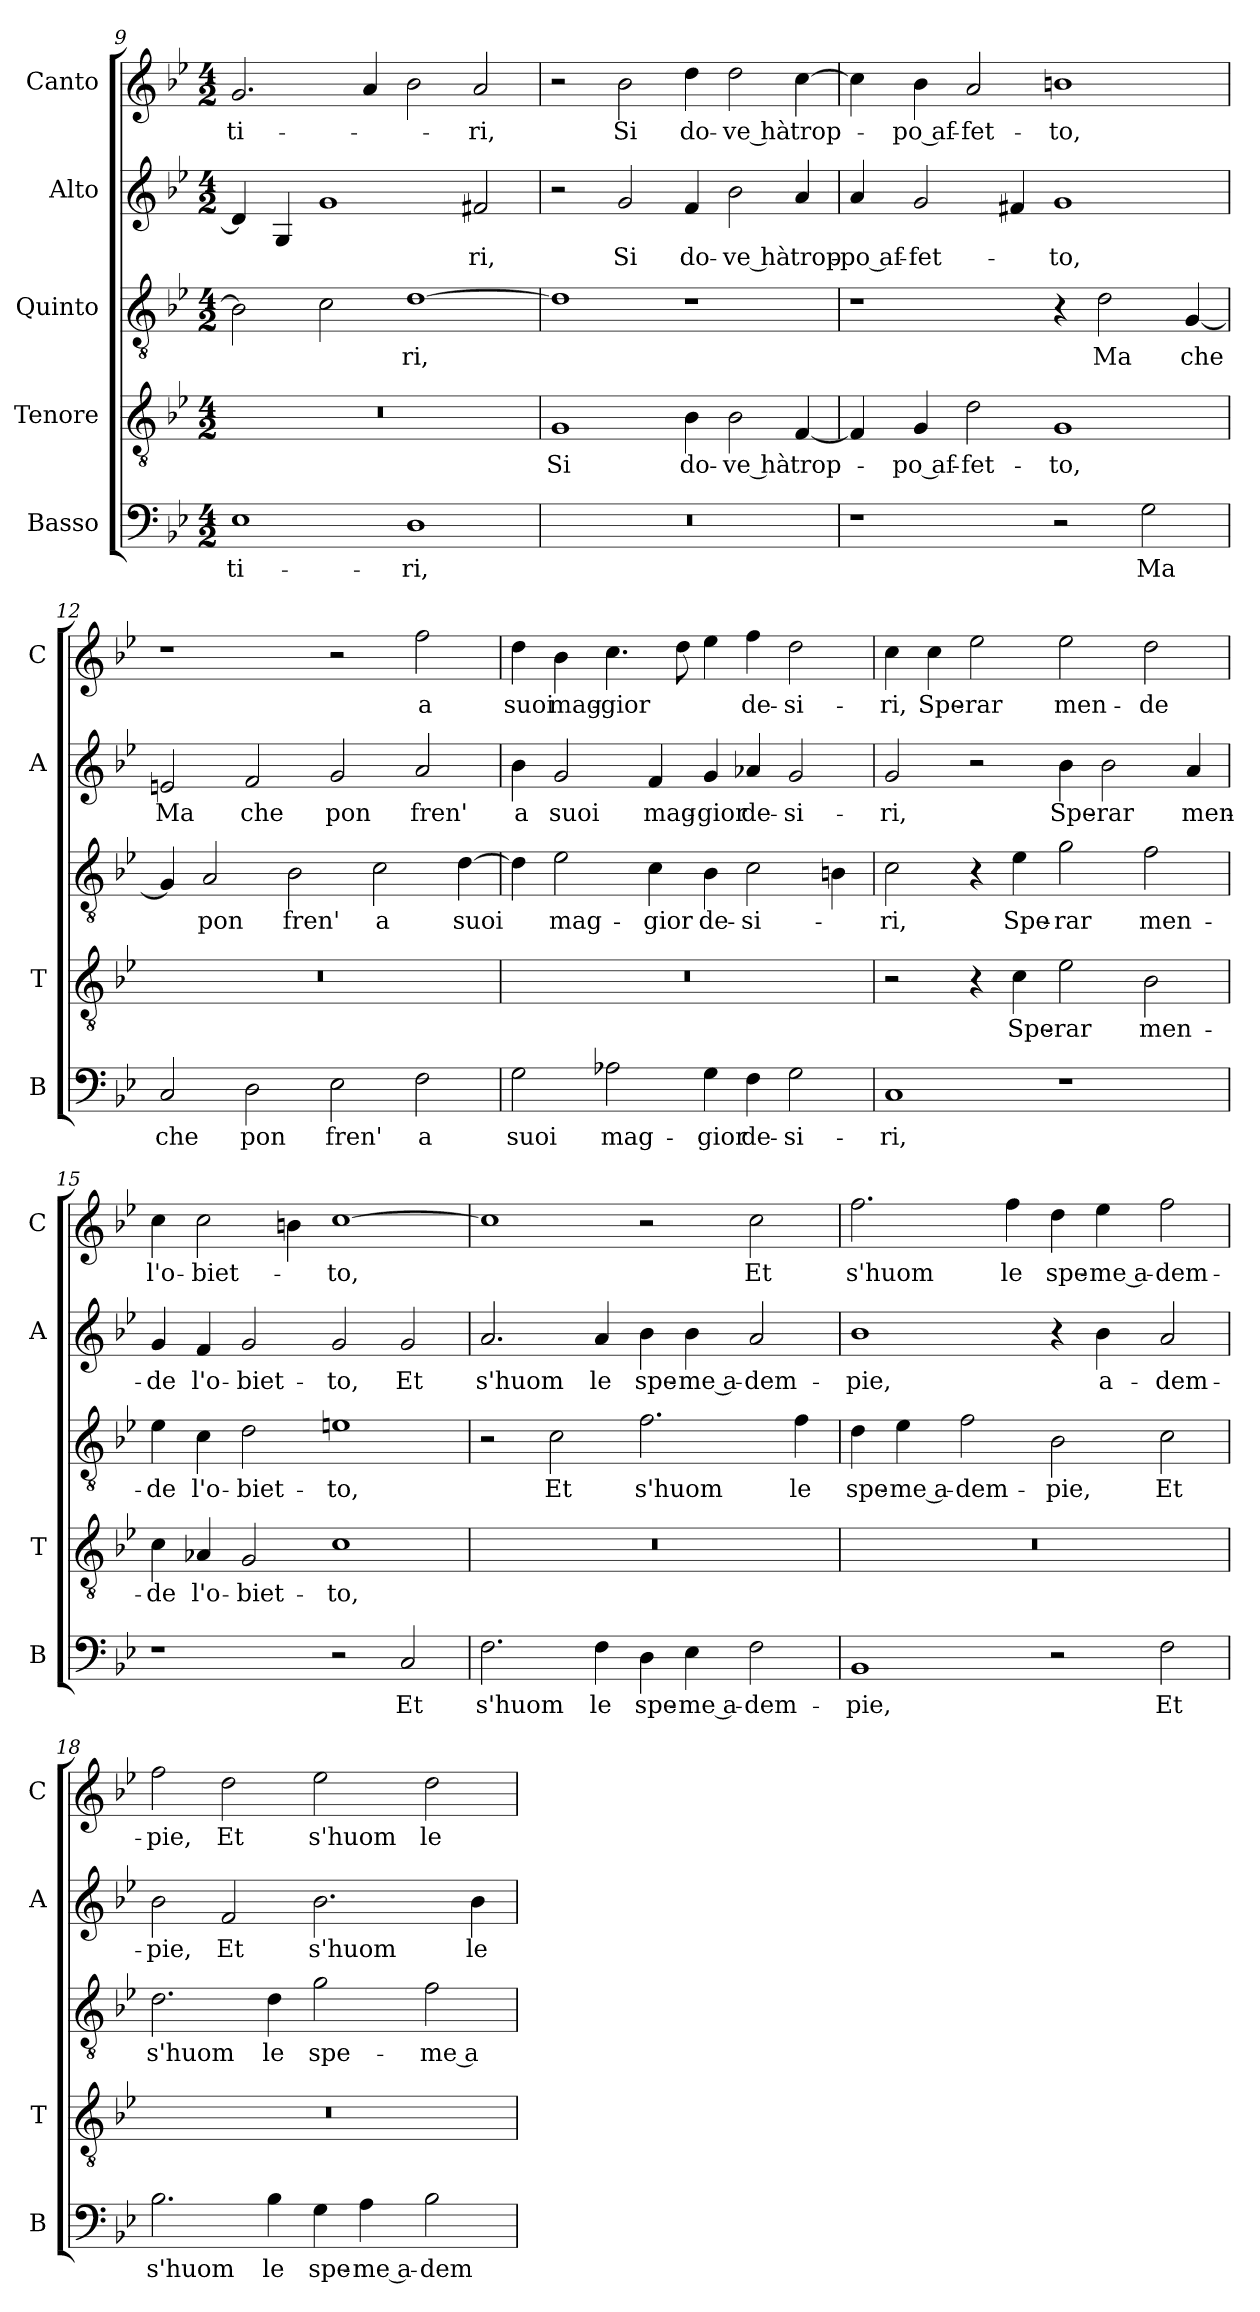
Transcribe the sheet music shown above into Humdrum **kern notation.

**kern	**text	**kern	**text	**kern	**text	**kern	**text	**kern	**text
*part5	*part5	*part4	*part4	*part3	*part3	*part2	*part2	*part1	*part1
*staff5	*staff5	*staff4	*staff4	*staff3	*staff3	*staff2	*staff2	*staff1	*staff1
*I"Basso	*	*I"Tenore	*	*I"Quinto	*	*I"Alto	*	*I"Canto	*
*I'B	*	*I'T	*	*	*	*I'A	*	*I'C	*
*clefF4	*	*clefGv2	*	*clefGv2	*	*clefG2	*	*clefG2	*
*k[b-e-]	*	*k[b-e-]	*	*k[b-e-]	*	*k[b-e-]	*	*k[b-e-]	*
*B-:	*	*B-:	*	*B-:	*	*B-:	*	*B-:	*
*M4/2	*	*M4/2	*	*M4/2	*	*M4/2	*	*M4/2	*
=9	=9	=9	=9	=9	=9	=9	=9	=9	=9
!	!LO:LY:b	!	!	!	!	!	!	!	!LO:LY:b
1E-	-ti-	0r	.	2B-\]	.	4d/]	.	2.g/	-ti-
.	.	.	.	.	.	4G/	.	.	.
.	.	.	.	2c\	.	1g	.	.	.
.	.	.	.	.	.	.	.	4a/	.
!	!LO:LY:b	!	!	!	!LO:LY:b	!	!	!	!
1D	-ri,	.	.	[1d	-ri,	.	.	2b-\	.
!	!	!	!	!	!	!	!LO:LY:b	!	!LO:LY:b
.	.	.	.	.	.	2f#X/	-ri,	2a/	-ri,
=10	=10	=10	=10	=10	=10	=10	=10	=10	=10
!	!	!	!LO:LY:b	!	!	!	!	!	!
0r	.	1G	Si	1d]	.	2r	.	2r	.
!	!	!	!	!	!	!	!LO:LY:b	!	!LO:LY:b
.	.	.	.	.	.	2g/	Si	2b-\	Si
!	!	!	!LO:LY:b	!	!	!	!LO:LY:b	!	!LO:LY:b
.	.	4B-\	do-	1r	.	4f/	do-	4dd\	do-
!	!	!	!LO:LY:b	!	!	!	!LO:LY:b	!	!LO:LY:b
.	.	2B-\	-ve hà	.	.	2b-\	-ve hà	2dd\	-ve hà
!	!	!	!LO:LY:b	!	!	!	!LO:LY:b	!	!LO:LY:b
.	.	[4F/	trop-	.	.	4a/	trop-	[4cc\	trop-
=11	=11	=11	=11	=11	=11	=11	=11	=11	=11
!	!	!	!	!	!	!	!LO:LY:b	!	!
1r	.	4F/]	.	1r	.	4a/	-po af-	4cc\]	.
!	!	!	!LO:LY:b	!	!	!	!LO:LY:b	!	!LO:LY:b
.	.	4G/	-po af-	.	.	2g/	-fet-	4b-\	-po af-
!	!	!	!LO:LY:b	!	!	!	!	!	!LO:LY:b
.	.	2d\	-fet-	.	.	.	.	2a/	-fet-
.	.	.	.	.	.	4f#X/	.	.	.
!	!	!	!LO:LY:b	!	!	!	!LO:LY:b	!	!LO:LY:b
2r	.	1G	-to,	4r	.	1g	-to,	1bn	-to,
!	!	!	!	!	!LO:LY:b	!	!	!	!
.	.	.	.	2d\	Ma	.	.	.	.
!	!LO:LY:b	!	!	!	!	!	!	!	!
2G\	Ma	.	.	.	.	.	.	.	.
!	!	!	!	!	!LO:LY:b	!	!	!	!
.	.	.	.	[4G/	che	.	.	.	.
!!LO:PB:g=z
=12	=12	=12	=12	=12	=12	=12	=12	=12	=12
!	!LO:LY:b	!	!	!	!	!	!LO:LY:b	!	!
2C/	che	0r	.	4G/]	.	2en/	Ma	1r	.
!	!	!	!	!	!LO:LY:b	!	!	!	!
.	.	.	.	2A/	pon	.	.	.	.
!	!LO:LY:b	!	!	!	!	!	!LO:LY:b	!	!
2D\	pon	.	.	.	.	2f/	che	.	.
!	!	!	!	!	!LO:LY:b	!	!	!	!
.	.	.	.	2B-\	fren'	.	.	.	.
!	!LO:LY:b	!	!	!	!	!	!LO:LY:b	!	!
2E-\	fren'	.	.	.	.	2g/	pon	2r	.
!	!	!	!	!	!LO:LY:b	!	!	!	!
.	.	.	.	2c\	a	.	.	.	.
!	!LO:LY:b	!	!	!	!	!	!LO:LY:b	!	!LO:LY:b
2F\	a	.	.	.	.	2a/	fren'	2ff\	a
!	!	!	!	!	!LO:LY:b	!	!	!	!
.	.	.	.	[4d\	suoi	.	.	.	.
=13	=13	=13	=13	=13	=13	=13	=13	=13	=13
!	!LO:LY:b	!	!	!	!	!	!LO:LY:b	!	!LO:LY:b
2G\	suoi	0r	.	4d\]	.	4b-\	a	4dd\	suoi
!	!	!	!	!	!LO:LY:b	!	!LO:LY:b	!	!LO:LY:b
.	.	.	.	2e-\	mag-	2g/	suoi	4b-\	mag-
!	!LO:LY:b	!	!	!	!	!	!	!	!LO:LY:b
2A-X\	mag-	.	.	.	.	.	.	4.cc\	-gior
!	!	!	!	!	!LO:LY:b	!	!LO:LY:b	!	!
.	.	.	.	4c\	-gior	4f/	mag-	.	.
.	.	.	.	.	.	.	.	8dd\	.
!	!LO:LY:b	!	!	!	!LO:LY:b	!	!LO:LY:b	!	!
4G\	-gior	.	.	4B-\	de-	4g/	-gior	4ee-\	.
!	!LO:LY:b	!	!	!	!LO:LY:b	!	!LO:LY:b	!	!LO:LY:b
4F\	de-	.	.	2c\	-si-	4a-X/	de-	4ff\	de-
!	!LO:LY:b	!	!	!	!	!	!LO:LY:b	!	!LO:LY:b
2G\	-si-	.	.	.	.	2g/	-si-	2dd\	-si-
.	.	.	.	4Bn\	.	.	.	.	.
=14	=14	=14	=14	=14	=14	=14	=14	=14	=14
!	!LO:LY:b	!	!	!	!LO:LY:b	!	!LO:LY:b	!	!LO:LY:b
1C	-ri,	2r	.	2c\	-ri,	2g/	-ri,	4cc\	-ri,
!	!	!	!	!	!	!	!	!	!LO:LY:b
.	.	.	.	.	.	.	.	4cc\	Spe-
!	!	!	!	!	!	!	!	!	!LO:LY:b
.	.	4r	.	4r	.	2r	.	2ee-\	-rar
!	!	!	!LO:LY:b	!	!LO:LY:b	!	!	!	!
.	.	4c\	Spe-	4e-\	Spe-	.	.	.	.
!	!	!	!LO:LY:b	!	!LO:LY:b	!	!LO:LY:b	!	!LO:LY:b
1r	.	2e-\	-rar	2g\	-rar	4b-\	Spe-	2ee-\	men-
!	!	!	!	!	!	!	!LO:LY:b	!	!
.	.	.	.	.	.	2b-\	-rar	.	.
!	!	!	!LO:LY:b	!	!LO:LY:b	!	!	!	!LO:LY:b
.	.	2B-\	men-	2f\	men-	.	.	2dd\	-de
!	!	!	!	!	!	!	!LO:LY:b	!	!
.	.	.	.	.	.	4a/	men-	.	.
=15	=15	=15	=15	=15	=15	=15	=15	=15	=15
!	!	!	!LO:LY:b	!	!LO:LY:b	!	!LO:LY:b	!	!LO:LY:b
1r	.	4c\	-de	4e-\	-de	4g/	-de	4cc\	l'o-
!	!	!	!LO:LY:b	!	!LO:LY:b	!	!LO:LY:b	!	!LO:LY:b
.	.	4A-X/	l'o-	4c\	l'o-	4f/	l'o-	2cc\	-biet-
!	!	!	!LO:LY:b	!	!LO:LY:b	!	!LO:LY:b	!	!
.	.	2G/	-biet-	2d\	-biet-	2g/	-biet-	.	.
.	.	.	.	.	.	.	.	4bn\	.
!	!	!	!LO:LY:b	!	!LO:LY:b	!	!LO:LY:b	!	!LO:LY:b
2r	.	1c	-to,	1en	-to,	2g/	-to,	[1cc	-to,
!	!LO:LY:b	!	!	!	!	!	!LO:LY:b	!	!
2C/	Et	.	.	.	.	2g/	Et	.	.
!!LO:LB:g=z
=16	=16	=16	=16	=16	=16	=16	=16	=16	=16
!	!LO:LY:b	!	!	!	!	!	!LO:LY:b	!	!
2.F\	s'huom	0r	.	2r	.	2.a/	s'huom	1cc]	.
!	!	!	!	!	!LO:LY:b	!	!	!	!
.	.	.	.	2c\	Et	.	.	.	.
!	!LO:LY:b	!	!	!	!	!	!LO:LY:b	!	!
4F\	le	.	.	.	.	4a/	le	.	.
!	!LO:LY:b	!	!	!	!LO:LY:b	!	!LO:LY:b	!	!
4D\	spe-	.	.	2.f\	s'huom	4b-\	spe-	2r	.
!	!LO:LY:b	!	!	!	!	!	!LO:LY:b	!	!
4E-\	-me a-	.	.	.	.	4b-\	-me a-	.	.
!	!LO:LY:b	!	!	!	!	!	!LO:LY:b	!	!LO:LY:b
2F\	-dem-	.	.	.	.	2a/	-dem-	2cc\	Et
!	!	!	!	!	!LO:LY:b	!	!	!	!
.	.	.	.	4f\	le	.	.	.	.
=17	=17	=17	=17	=17	=17	=17	=17	=17	=17
!	!LO:LY:b	!	!	!	!LO:LY:b	!	!LO:LY:b	!	!LO:LY:b
1BB-	-pie,	0r	.	4d\	spe-	1b-	-pie,	2.ff\	s'huom
!	!	!	!	!	!LO:LY:b	!	!	!	!
.	.	.	.	4e-\	-me a-	.	.	.	.
!	!	!	!	!	!LO:LY:b	!	!	!	!
.	.	.	.	2f\	-dem-	.	.	.	.
!	!	!	!	!	!	!	!	!	!LO:LY:b
.	.	.	.	.	.	.	.	4ff\	le
!	!	!	!	!	!LO:LY:b	!	!	!	!LO:LY:b
2r	.	.	.	2B-\	-pie,	4r	.	4dd\	spe-
!	!	!	!	!	!	!	!LO:LY:b	!	!LO:LY:b
.	.	.	.	.	.	4b-\	a-	4ee-\	-me a-
!	!LO:LY:b	!	!	!	!LO:LY:b	!	!LO:LY:b	!	!LO:LY:b
2F\	Et	.	.	2c\	Et	2a/	-dem-	2ff\	-dem-
=18	=18	=18	=18	=18	=18	=18	=18	=18	=18
!	!LO:LY:b	!	!	!	!LO:LY:b	!	!LO:LY:b	!	!LO:LY:b
2.B-\	s'huom	0r	.	2.d\	s'huom	2b-\	-pie,	2ff\	-pie,
!	!	!	!	!	!	!	!LO:LY:b	!	!LO:LY:b
.	.	.	.	.	.	2f/	Et	2dd\	Et
!	!LO:LY:b	!	!	!	!LO:LY:b	!	!	!	!
4B-\	le	.	.	4d\	le	.	.	.	.
!	!LO:LY:b	!	!	!	!LO:LY:b	!	!LO:LY:b	!	!LO:LY:b
4G\	spe-	.	.	2g\	spe-	2.b-\	s'huom	2ee-\	s'huom
!	!LO:LY:b	!	!	!	!	!	!	!	!
4A\	-me a-	.	.	.	.	.	.	.	.
!	!LO:LY:b	!	!	!	!LO:LY:b	!	!	!	!LO:LY:b
2B-\	-dem-	.	.	2f\	-me a-	.	.	2dd\	le
!	!	!	!	!	!	!	!LO:LY:b	!	!
.	.	.	.	.	.	4b-\	le	.	.
=	=	=	=	=	=	=	=	=	=
*-	*-	*-	*-	*-	*-	*-	*-	*-	*-
